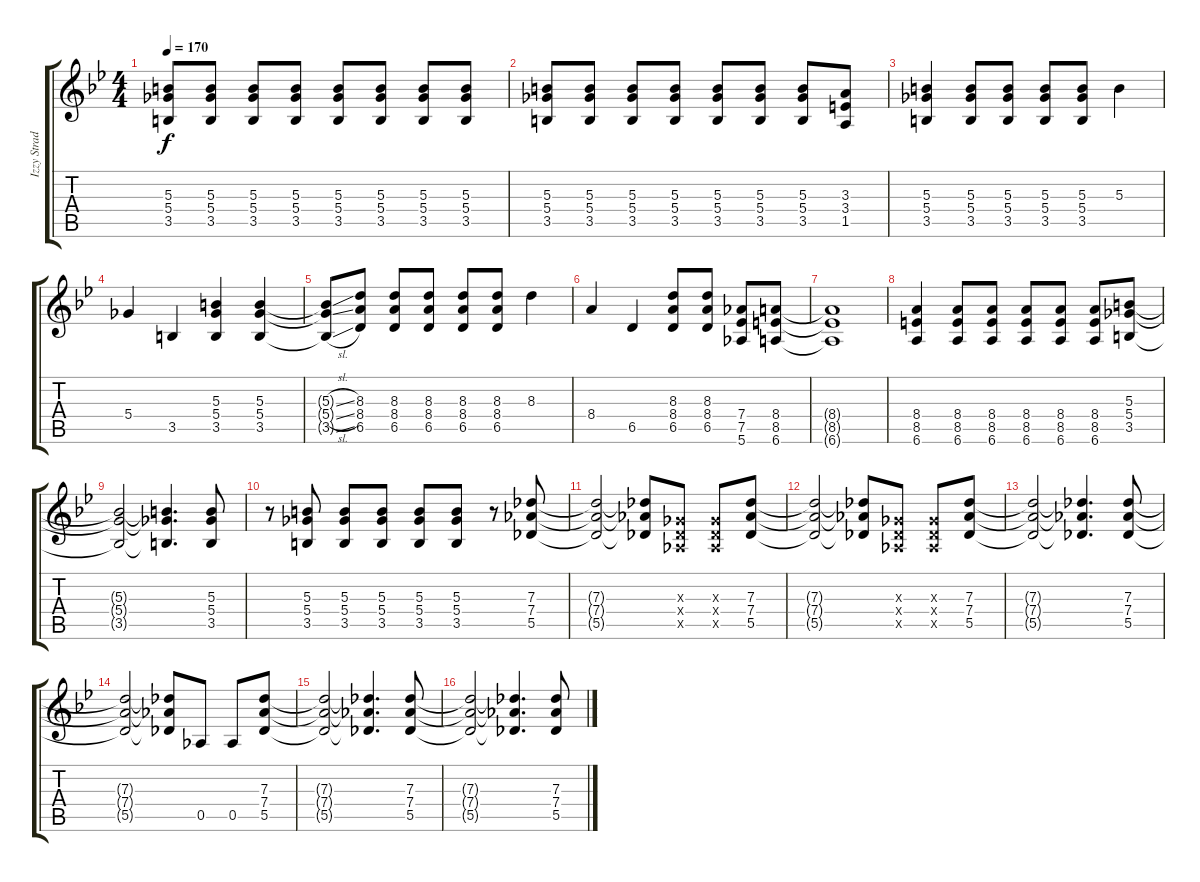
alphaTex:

\track ("Izzy Stradlin - Rhytm Guitar" "Izzy Strad") {instrument overdrivenguitar}
\staff {score tabs}
\tuning (Eb4 Bb3 Gb3 Db3 Ab2 Eb2) {hide}
\ts (4 4)
\tempo 170
\clef g2
\ks bb
(5.3{t} 5.4{t} 3.5{t}).8{dy f} (5.3 5.4 3.5).8 (5.3 5.4 3.5).8 (5.3 5.4 3.5).8 (5.3 5.4 3.5).8 (5.3 5.4 3.5).8 (5.3 5.4 3.5).8 (5.3 5.4 3.5).8 |
(5.3 5.4 3.5).8 (5.3 5.4 3.5).8 (5.3 5.4 3.5).8 (5.3 5.4 3.5).8 (5.3 5.4 3.5).8 (5.3 5.4 3.5).8 (5.3 5.4 3.5).8 (3.3 3.4 1.5).8 |
(5.3 5.4 3.5).4 (5.3 5.4 3.5).8 (5.3 5.4 3.5).8 (5.3 5.4 3.5).8 (5.3 5.4 3.5).8 5.3.4 |
5.4.4 3.5.4 (5.3 5.4 3.5).4 (5.3 5.4 3.5).4 |
(5.3{sl t} 5.4{sl t} 3.5{sl t}).8 (8.3 8.4 6.5).8 (8.3 8.4 6.5).8 (8.3 8.4 6.5).8 (8.3 8.4 6.5).8 (8.3 8.4 6.5).8 8.3.4 |
8.4.4 6.5.4 (8.3 8.4 6.5).8 (8.3 8.4 6.5).8 (7.4 7.5 5.6).8 (8.4 8.5 6.6).8 |
(8.4{t} 8.5{t} 6.6{t}).1 |
(8.4 8.5 6.6).4 (8.4 8.5 6.6).8 (8.4 8.5 6.6).8 (8.4 8.5 6.6).8 (8.4 8.5 6.6).8 (8.4 8.5 6.6).8 (5.3 5.4 3.5).8 |
(5.3{t} 5.4{t} 3.5{t}).2 (5.3{t} 5.4{t} 3.5{t}).4{d} (5.3 5.4 3.5).8 |
r.8 (5.3 5.4 3.5).8 (5.3 5.4 3.5).8 (5.3 5.4 3.5).8 (5.3 5.4 3.5).8 (5.3 5.4 3.5).8 r.8 (7.3 7.4 5.5).8 |
(7.3{t} 7.4{t} 5.5{t}).2 (7.3{t} 7.4{t} 5.5{t}).8 (0.3{x} 0.4{x} 0.5{x}).8 (0.3{x} 0.4{x} 0.5{x}).8 (7.3 7.4 5.5).8 |
(7.3{t} 7.4{t} 5.5{t}).2 (7.3{t} 7.4{t} 5.5{t}).8 (0.3{x} 0.4{x} 0.5{x}).8 (0.3{x} 0.4{x} 0.5{x}).8 (7.3 7.4 5.5).8 |
(7.3{t} 7.4{t} 5.5{t}).2 (7.3{t} 7.4{t} 5.5{t}).4{d} (7.3 7.4 5.5).8 |
(7.3{t} 7.4{t} 5.5{t}).2 (7.3{t} 7.4{t} 5.5{t}).8 0.5.8 0.5.8 (7.3 7.4 5.5).8 |
(7.3{t} 7.4{t} 5.5{t}).2 (7.3{t} 7.4{t} 5.5{t}).4{d} (7.3 7.4 5.5).8 |
(7.3{t} 7.4{t} 5.5{t}).2 (7.3{t} 7.4{t} 5.5{t}).4{d} (7.3 7.4 5.5).8
